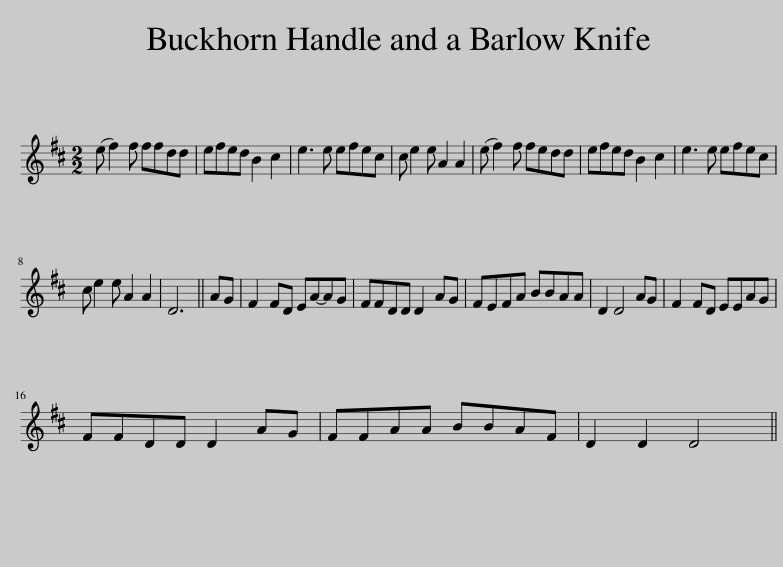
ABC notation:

X:1
L:1/8
M:2/2
I:linebreak $
K:D
V:1 treble
V:1
 (e f2) f ffdd | efed B2 c2 | e3 e efec | c e2 e A2 A2 | (e f2) f fedd | %5
 efed B2 c2 | e3 e efec |$ c e2 e A2 A2 | D6 || AG | %10
 F2 FD EA-AG | FFDD D2 AG | FEFA BBAA | D2 D4 AG | F2 FD EEAG |$ %15
 FFDD D2 AG | FFAA BBAF | D2 D2 D4 || %18
